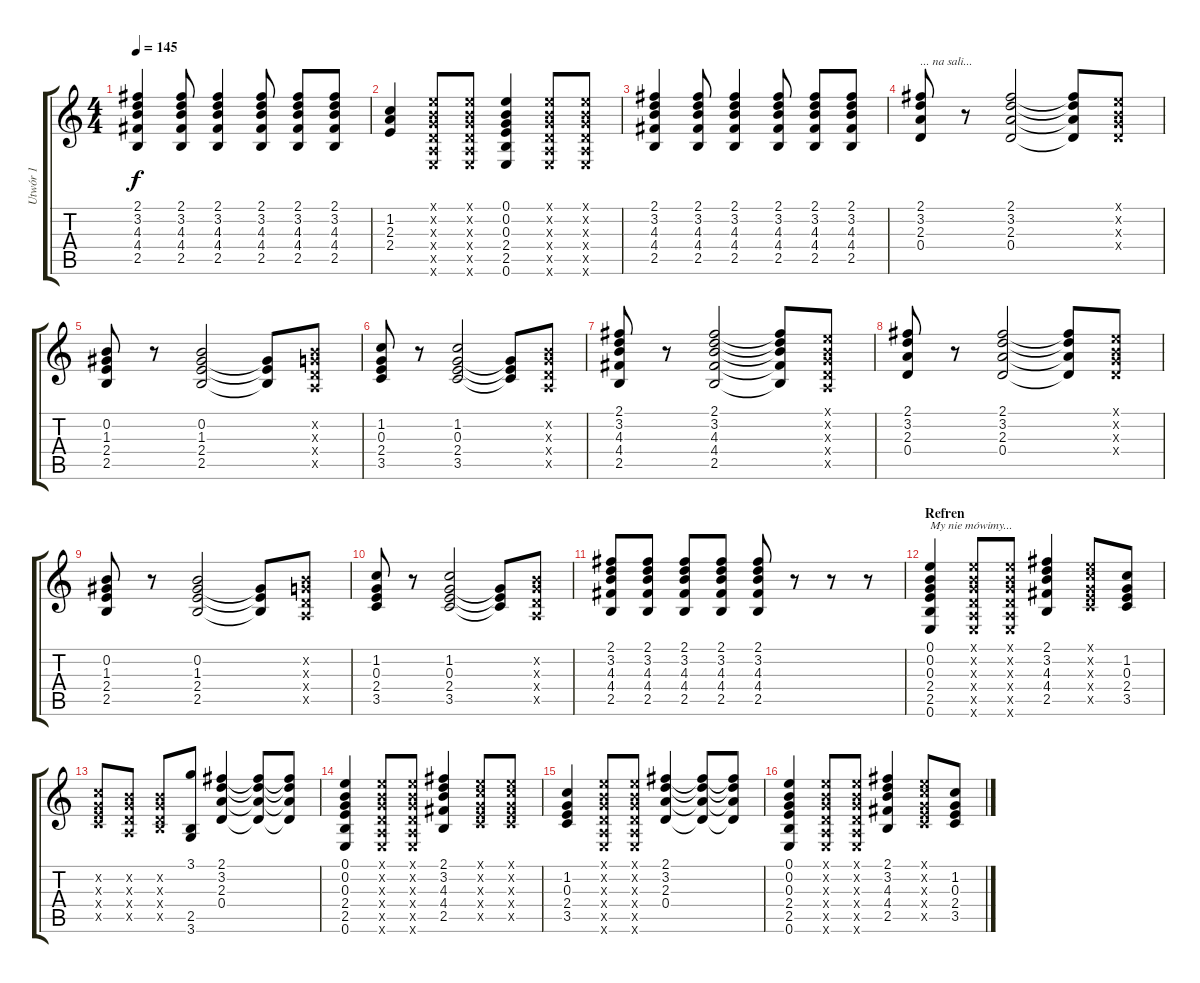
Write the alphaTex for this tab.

\track ("Utwór 1" "Utwór 1") {instrument acousticguitarsteel}
\staff {score tabs}
\tuning (E4 B3 G3 D3 A2 E2) {hide}
\ts (4 4)
\tempo 145
\clef g2
\ks c
(2.1 3.2 4.3 4.4 2.5).4{dy f} (2.1 3.2 4.3 4.4 2.5).8 (2.1 3.2 4.3 4.4 2.5).4 (2.1 3.2 4.3 4.4 2.5).8 (2.1 3.2 4.3 4.4 2.5).8 (2.1 3.2 4.3 4.4 2.5).8 |
(1.2 2.3 2.4).4 (0.1{x} 0.2{x} 0.3{x} 0.4{x} 0.5{x} 0.6{x}).8 (0.1{x} 0.2{x} 0.3{x} 0.4{x} 0.5{x} 0.6{x}).8 (0.1 0.2 0.3 2.4 2.5 0.6).4 (0.1{x} 0.2{x} 0.3{x} 0.4{x} 0.5{x} 0.6{x}).8 (0.1{x} 0.2{x} 0.3{x} 0.4{x} 0.5{x} 0.6{x}).8 |
(2.1 3.2 4.3 4.4 2.5).4 (2.1 3.2 4.3 4.4 2.5).8 (2.1 3.2 4.3 4.4 2.5).4 (2.1 3.2 4.3 4.4 2.5).8 (2.1 3.2 4.3 4.4 2.5).8 (2.1 3.2 4.3 4.4 2.5).8 |
(2.1 3.2 2.3 0.4).8{txt "... na sali..."} r.8 (2.1 3.2 2.3 0.4).2 (2.1{t} 3.2{t} 2.3{t} 0.4{t}).8 (0.1{x} 0.2{x} 0.3{x} 0.4{x}).8 |
(0.2 1.3 2.4 2.5).8 r.8 (0.2 1.3 2.4 2.5).2 (1.3{t} 2.4{t} 2.5{t}).8 (0.2{x} 0.3{x} 0.4{x} 0.5{x}).8 |
(1.2 0.3 2.4 3.5).8 r.8 (1.2 0.3 2.4 3.5).2 (0.3{t} 2.4{t} 3.5{t}).8 (0.2{x} 0.3{x} 0.4{x} 0.5{x}).8 |
(2.1 3.2 4.3 4.4 2.5).8 r.8 (2.1 3.2 4.3 4.4 2.5).2 (2.1{t} 3.2{t} 4.3{t} 4.4{t} 2.5{t}).8 (0.1{x} 0.2{x} 0.3{x} 0.4{x} 0.5{x}).8 |
(2.1 3.2 2.3 0.4).8 r.8 (2.1 3.2 2.3 0.4).2 (2.1{t} 3.2{t} 2.3{t} 0.4{t}).8 (0.1{x} 0.2{x} 0.3{x} 0.4{x}).8 |
(0.2 1.3 2.4 2.5).8 r.8 (0.2 1.3 2.4 2.5).2 (1.3{t} 2.4{t} 2.5{t}).8 (0.2{x} 0.3{x} 0.4{x} 0.5{x}).8 |
(1.2 0.3 2.4 3.5).8 r.8 (1.2 0.3 2.4 3.5).2 (0.3{t} 2.4{t} 3.5{t}).8 (0.2{x} 0.3{x} 0.4{x} 0.5{x}).8 |
(2.1 3.2 4.3 4.4 2.5).8 (2.1 3.2 4.3 4.4 2.5).8 (2.1 3.2 4.3 4.4 2.5).8 (2.1 3.2 4.3 4.4 2.5).8 (2.1 3.2 4.3 4.4 2.5).8 r.8 r.8 r.8 |
\section ("" "Refren")
(0.1 0.2 0.3 2.4 2.5 0.6).4{txt "My nie mówimy..."} (0.1{x} 0.2{x} 0.3{x} 0.4{x} 0.5{x} 0.6{x}).8 (0.1{x} 0.2{x} 0.3{x} 0.4{x} 0.5{x} 0.6{x}).8 (2.1 3.2 4.3 4.4 2.5).4 (0.1{x} 1.2{x} 0.3{x} 2.4{x} 3.5{x}).8 (1.2 0.3 2.4 3.5).8 |
(1.2{x} 0.3{x} 2.4{x} 3.5{x}).8 (0.2{x} 0.3{x} 0.4{x} 0.5{x}).8 (0.2{x} 0.3{x} 0.4{x} 2.5{x}).8 (3.1 2.5 3.6).8 (2.1 3.2 2.3 0.4).4 (2.1{t} 3.2{t} 2.3{t} 0.4{t}).8 (2.1{t} 3.2{t} 2.3{t} 0.4{t}).8 |
(0.1 0.2 0.3 2.4 2.5 0.6).4 (0.1{x} 0.2{x} 0.3{x} 0.4{x} 0.5{x} 0.6{x}).8 (0.1{x} 0.2{x} 0.3{x} 0.4{x} 0.5{x} 0.6{x}).8 (2.1 3.2 4.3 4.4 2.5).4 (0.1{x} 1.2{x} 0.3{x} 2.4{x} 3.5{x}).8 (0.1{x} 1.2{x} 0.3{x} 2.4{x} 3.5{x}).8 |
(1.2 0.3 2.4 3.5).4 (0.1{x} 0.2{x} 0.3{x} 0.4{x} 0.5{x} 0.6{x}).8 (0.1{x} 0.2{x} 0.3{x} 0.4{x} 0.5{x} 0.6{x}).8 (2.1 3.2 2.3 0.4).4 (2.1{t} 3.2{t} 2.3{t} 0.4{t}).8 (2.1{t} 3.2{t} 2.3{t} 0.4{t}).8 |
(0.1 0.2 0.3 2.4 2.5 0.6).4 (0.1{x} 0.2{x} 0.3{x} 0.4{x} 0.5{x} 0.6{x}).8 (0.1{x} 0.2{x} 0.3{x} 0.4{x} 0.5{x} 0.6{x}).8 (2.1 3.2 4.3 4.4 2.5).4 (0.1{x} 1.2{x} 0.3{x} 2.4{x} 3.5{x}).8 (1.2 0.3 2.4 3.5).8
